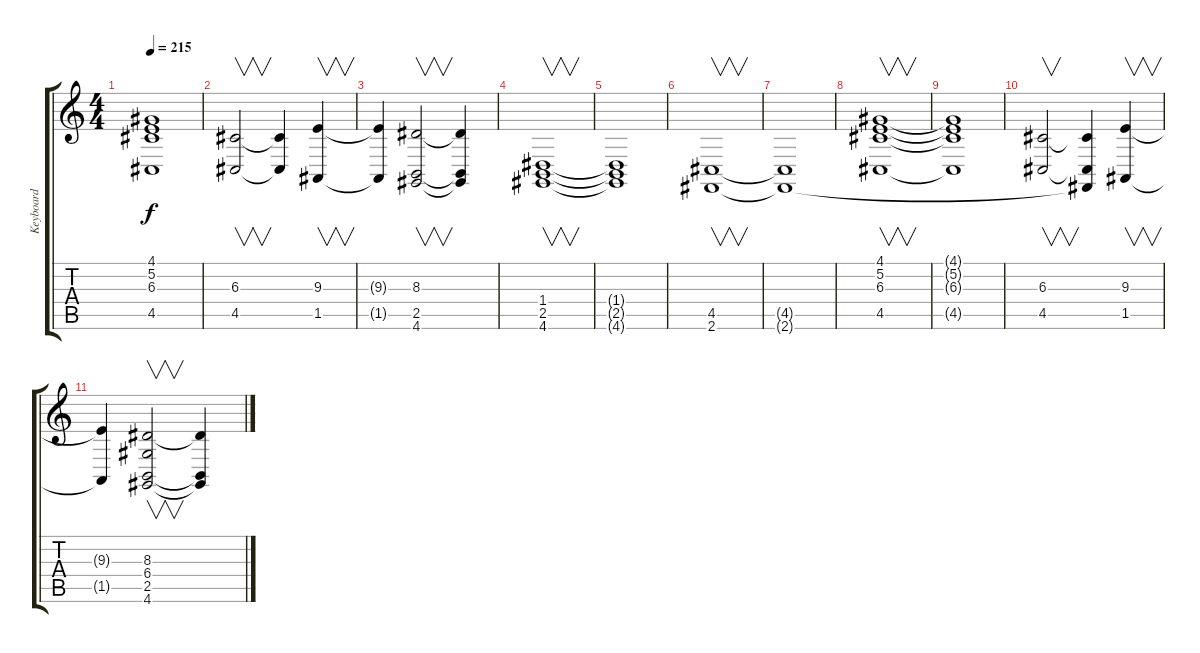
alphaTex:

\track ("Keyboard" "Keyboard") {instrument lead2sawtooth}
\staff {score tabs}
\tuning (E4 B3 G3 D3 A2 E2) {hide}
\ts (4 4)
\tempo 215
\clef g2
\ks c
(4.1{t} 5.2{t} 6.3{t} 4.5{t}).1{dy f} |
(6.3 4.5).2{v} (6.3{t} 4.5{t}).4 (9.3 1.5).4{v} |
(9.3{t} 1.5{t}).4 (8.3 2.5 4.6).2{v} (8.3{t} 2.5{t} 4.6{t}).4 |
(1.4 2.5 4.6).1{v instrument electricguitarjazz} |
(1.4{t} 2.5{t} 4.6{t}).1 |
(4.5 2.6).1{v} |
(4.5{t} 2.6{t}).1 |
(4.1 5.2 6.3 4.5).1{v} |
(4.1{t} 5.2{t} 6.3{t} 4.5{t}).1 |
(6.3 4.5).2{v} (6.3{t} 4.5{t} 2.6{t}).4 (9.3 1.5).4{v} |
(9.3{t} 1.5{t}).4 (8.3 6.4 2.5 4.6).2{v} (8.3{t} 2.5{t} 4.6{t}).4
